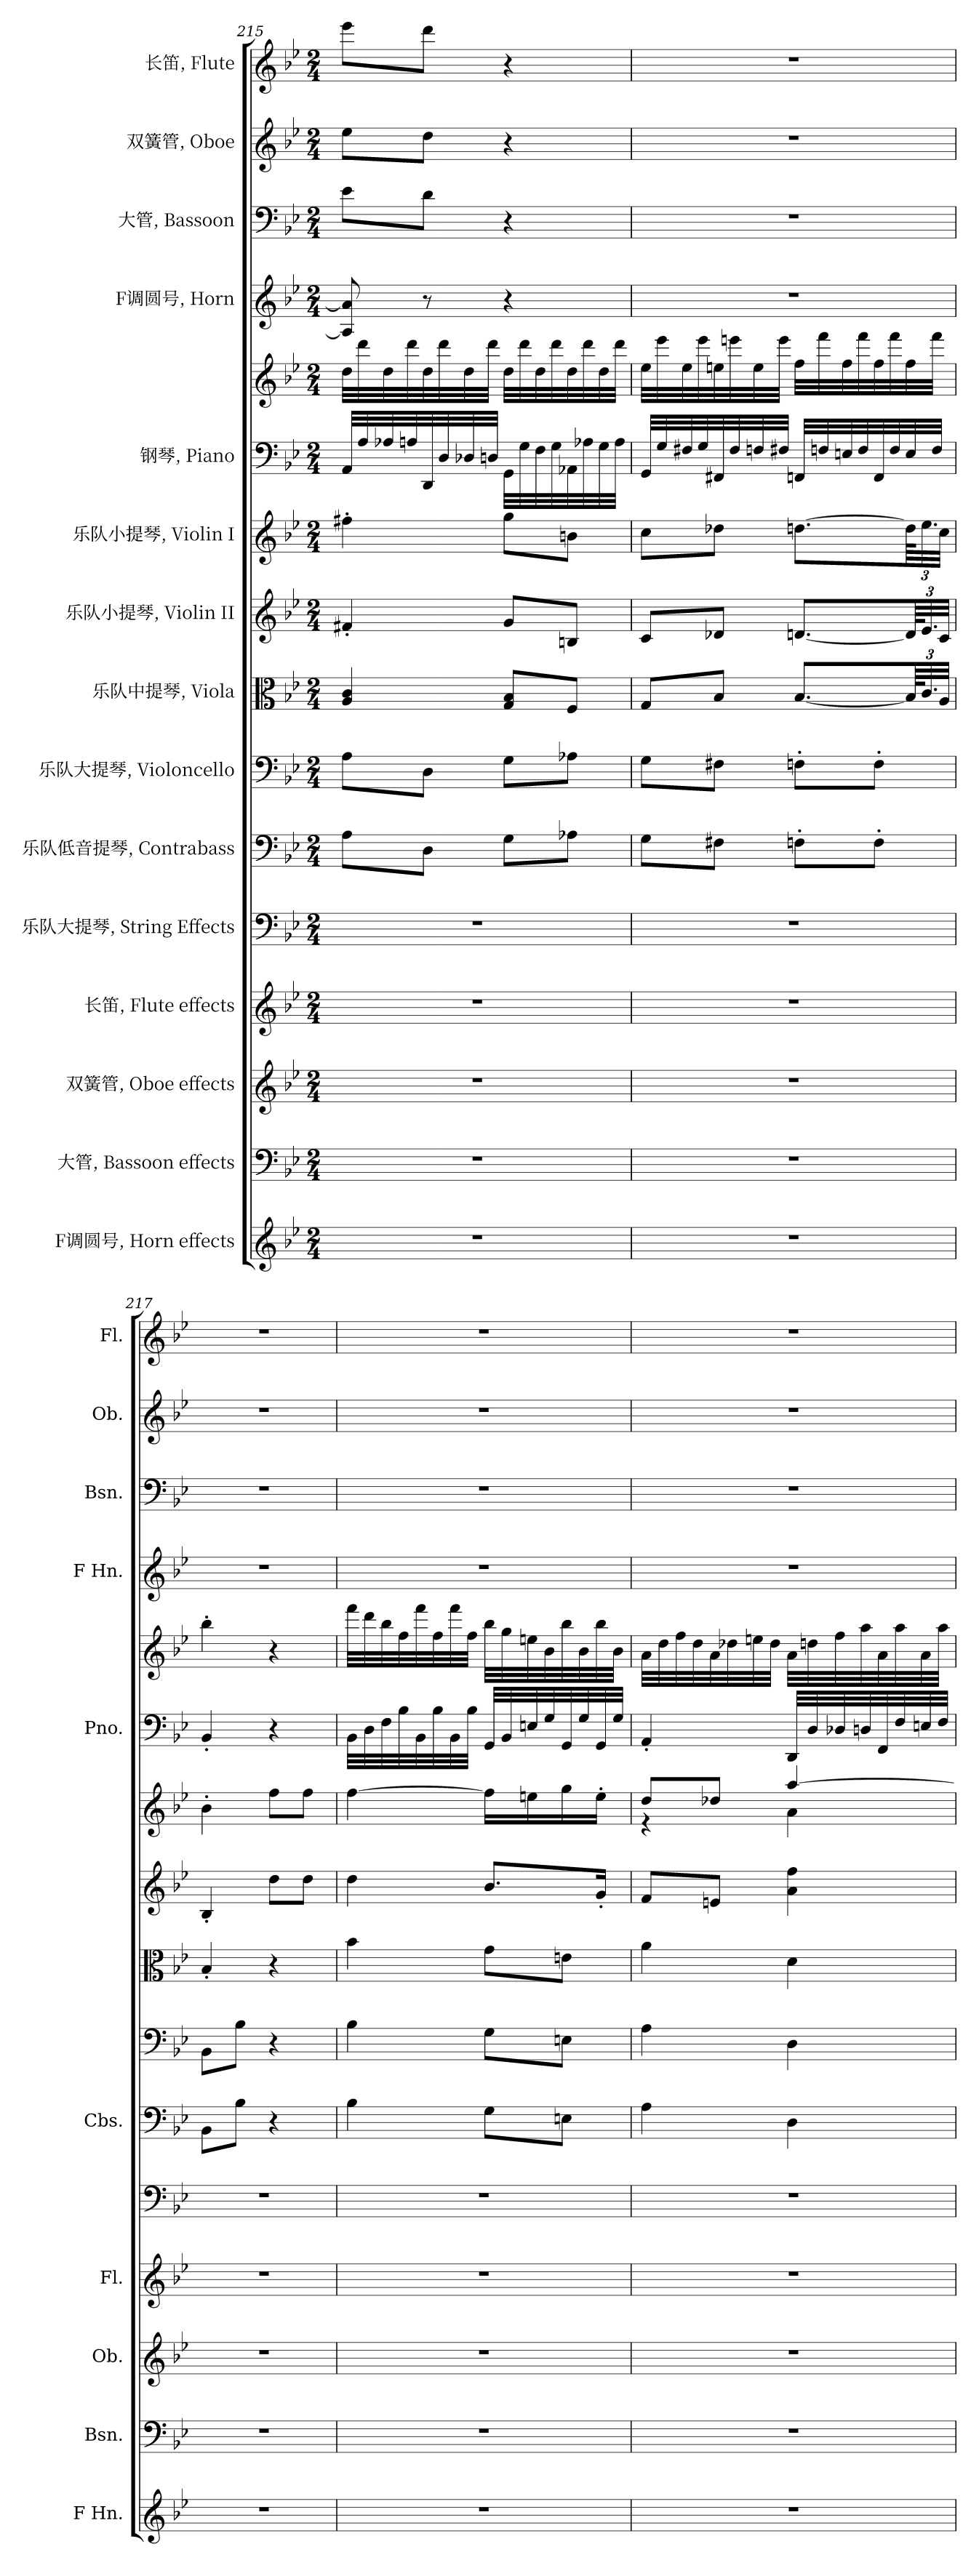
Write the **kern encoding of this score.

**kern	**kern	**kern	**kern	**kern	**kern	**kern	**kern	**kern	**kern	**kern	**kern	**kern	**kern	**kern	**kern
*part15	*part14	*part13	*part12	*part11	*part10	*part9	*part8	*part7	*part6	*part5	*part5	*part4	*part3	*part2	*part1
*staff16	*staff15	*staff14	*staff13	*staff12	*staff11	*staff10	*staff9	*staff8	*staff7	*staff6	*staff5	*staff4	*staff3	*staff2	*staff1
*I"F调圆号, Horn effects	*I"大管, Bassoon effects	*I"双簧管, Oboe effects	*I"长笛, Flute effects	*I"乐队大提琴, String Effects	*I"乐队低音提琴, Contrabass	*I"乐队大提琴, Violoncello	*I"乐队中提琴, Viola	*I"乐队小提琴, Violin II	*I"乐队小提琴, Violin I	*I"钢琴, Piano	*	*I"F调圆号, Horn	*I"大管, Bassoon	*I"双簧管, Oboe	*I"长笛, Flute
*I'F Hn.	*I'Bsn.	*I'Ob.	*I'Fl.	*	*I'Cbs.	*	*	*	*	*I'Pno.	*	*I'F Hn.	*I'Bsn.	*I'Ob.	*I'Fl.
!!LO:PB:g=z
*clefG2	*clefF4	*clefG2	*clefG2	*clefF4	*clefF4	*clefF4	*clefC3	*clefG2	*clefG2	*clefF4	*clefG2	*clefG2	*clefF4	*clefG2	*clefG2
*ITrd4c7	*	*	*	*	*ITrd7c12	*	*	*	*	*	*	*ITrd4c7	*	*	*
*k[b-e-a-]	*k[b-e-]	*k[b-e-]	*k[b-e-]	*k[b-e-]	*k[b-e-]	*k[b-e-]	*k[b-e-]	*k[b-e-]	*k[b-e-]	*k[b-e-]	*k[b-e-]	*k[b-e-a-]	*k[b-e-]	*k[b-e-]	*k[b-e-]
*M2/4	*M2/4	*M2/4	*M2/4	*M2/4	*M2/4	*M2/4	*M2/4	*M2/4	*M2/4	*M2/4	*M2/4	*M2/4	*M2/4	*M2/4	*M2/4
=215	=215	=215	=215	=215	=215	=215	=215	=215	=215	=215	=215	=215	=215	=215	=215
2r	2r	2r	2r	2r	8AA\L	8A\L	4A/ 4c/	4f#X'/	4ff#X'\	32AA/LLL	32dd\LLL	8D/] 8d/]	8e-\L	8ee-\L	8eee-\L
.	.	.	.	.	.	.	.	.	.	32A/	32ddd\	.	.	.	.
.	.	.	.	.	.	.	.	.	.	32A-X/	32dd\	.	.	.	.
.	.	.	.	.	.	.	.	.	.	32An/	32ddd\	.	.	.	.
.	.	.	.	.	8DD\J	8D\J	.	.	.	32DD/	32dd\	8r	8d\J	8dd\J	8ddd\J
.	.	.	.	.	.	.	.	.	.	32D/	32ddd\	.	.	.	.
.	.	.	.	.	.	.	.	.	.	32D-X/	32dd\	.	.	.	.
.	.	.	.	.	.	.	.	.	.	32Dn/JJJ	32ddd\JJJ	.	.	.	.
.	.	.	.	.	8GG\L	8G\L	8G/ 8B-/L	8g/L	8gg\L	32GG\LLL	32dd\LLL	4r	4r	4r	4r
.	.	.	.	.	.	.	.	.	.	32G\	32ddd\	.	.	.	.
.	.	.	.	.	.	.	.	.	.	32F\	32dd\	.	.	.	.
.	.	.	.	.	.	.	.	.	.	32G\	32ddd\	.	.	.	.
.	.	.	.	.	8AA-X\J	8A-X\J	8F/J	8Bn/J	8bn\J	32AA-X\	32dd\	.	.	.	.
.	.	.	.	.	.	.	.	.	.	32A-X\	32ddd\	.	.	.	.
.	.	.	.	.	.	.	.	.	.	32G\	32dd\	.	.	.	.
.	.	.	.	.	.	.	.	.	.	32A-\JJJ	32ddd\JJJ	.	.	.	.
!!LO:PB:g=z
=216	=216	=216	=216	=216	=216	=216	=216	=216	=216	=216	=216	=216	=216	=216	=216
2r	2r	2r	2r	2r	8GG\L	8G\L	8G/L	8c/L	8cc\L	32GG/LLL	32ee-\LLL	2r	2r	2r	2r
.	.	.	.	.	.	.	.	.	.	32G/	32eee-\	.	.	.	.
.	.	.	.	.	.	.	.	.	.	32F#X/	32ee-\	.	.	.	.
.	.	.	.	.	.	.	.	.	.	32G/	32eee-\	.	.	.	.
.	.	.	.	.	8FF#X\J	8F#X\J	8B-/J	8d-X/J	8dd-X\J	32FF#X/	32een\	.	.	.	.
.	.	.	.	.	.	.	.	.	.	32F#/	32eeen\	.	.	.	.
.	.	.	.	.	.	.	.	.	.	32Fn/	32ee\	.	.	.	.
.	.	.	.	.	.	.	.	.	.	32F#X/JJJ	32eee\JJJ	.	.	.	.
.	.	.	.	.	8FFn'\L	8Fn'\L	[8.B-/L	[8.dn/L	[8.ddn\L	32FFn/LLL	32ff\LLL	.	.	.	.
.	.	.	.	.	.	.	.	.	.	32Fn/	32fff\	.	.	.	.
.	.	.	.	.	.	.	.	.	.	32En/	32ff\	.	.	.	.
.	.	.	.	.	.	.	.	.	.	32F/	32fff\	.	.	.	.
.	.	.	.	.	8FF'\J	8F'\J	.	.	.	32FF/	32ff\	.	.	.	.
.	.	.	.	.	.	.	.	.	.	32F/	32fff\	.	.	.	.
*	*	*	*	*	*	*	*Xbrackettup	*Xbrackettup	*Xbrackettup	*	*	*	*	*	*
.	.	.	.	.	.	.	96B-/KLL]	96d/KLL]	96dd\KLL]	32E/	32ff\	.	.	.	.
.	.	.	.	.	.	.	48.c/	48.e-/	48.ee-\	.	.	.	.	.	.
.	.	.	.	.	.	.	.	.	.	32F/JJJ	32fff\JJJ	.	.	.	.
.	.	.	.	.	.	.	48A/JJJ	48c/JJJ	48cc\JJJ	.	.	.	.	.	.
=217	=217	=217	=217	=217	=217	=217	=217	=217	=217	=217	=217	=217	=217	=217	=217
2r	2r	2r	2r	2r	8BBB-\L	8BB-\L	4B-'/	4B-'/	4b-'\	4BB-'/	4bb-'\	2r	2r	2r	2r
.	.	.	.	.	8BB-\J	8B-\J	.	.	.	.	.	.	.	.	.
.	.	.	.	.	4r	4r	4r	8dd\L	8ff\L	4r	4r	.	.	.	.
.	.	.	.	.	.	.	.	8dd\J	8ff\J	.	.	.	.	.	.
!!LO:PB:g=z
=218	=218	=218	=218	=218	=218	=218	=218	=218	=218	=218	=218	=218	=218	=218	=218
2r	2r	2r	2r	2r	4BB-\	4B-\	4b-\	4dd\	[4ff\	32BB-\LLL	32fff\LLL	2r	2r	2r	2r
.	.	.	.	.	.	.	.	.	.	32D\	32ddd\	.	.	.	.
.	.	.	.	.	.	.	.	.	.	32F\	32bb-\	.	.	.	.
.	.	.	.	.	.	.	.	.	.	32B-\	32ff\	.	.	.	.
.	.	.	.	.	.	.	.	.	.	32BB-\	32fff\	.	.	.	.
.	.	.	.	.	.	.	.	.	.	32B-\	32ff\	.	.	.	.
.	.	.	.	.	.	.	.	.	.	32BB-\	32fff\	.	.	.	.
.	.	.	.	.	.	.	.	.	.	32B-\JJJ	32ff\JJJ	.	.	.	.
.	.	.	.	.	8GG\L	8G\L	8g\L	8.b-/L	16ff\LL]	32GG/LLL	32bb-\LLL	.	.	.	.
.	.	.	.	.	.	.	.	.	.	32BB-/	32gg\	.	.	.	.
.	.	.	.	.	.	.	.	.	16een\	32En/	32een\	.	.	.	.
.	.	.	.	.	.	.	.	.	.	32G/	32b-\	.	.	.	.
.	.	.	.	.	8EEn\J	8En\J	8en\J	.	16gg\	32GG/	32bb-\	.	.	.	.
.	.	.	.	.	.	.	.	.	.	32G/	32b-\	.	.	.	.
.	.	.	.	.	.	.	.	16g'/Jk	16ee'\JJ	32GG/	32bb-\	.	.	.	.
.	.	.	.	.	.	.	.	.	.	32G/JJJ	32b-\JJJ	.	.	.	.
=219	=219	=219	=219	=219	=219	=219	=219	=219	=219	=219	=219	=219	=219	=219	=219
*	*	*	*	*	*	*	*	*	*^	*	*	*	*	*	*
2r	2r	2r	2r	2r	4AA\	4A\	4a\	8f/L	8dd/L	4r	4AA'/	32a\LLL	2r	2r	2r	2r
.	.	.	.	.	.	.	.	.	.	.	.	32dd\	.	.	.	.
.	.	.	.	.	.	.	.	.	.	.	.	32ff\	.	.	.	.
.	.	.	.	.	.	.	.	.	.	.	.	32dd\	.	.	.	.
.	.	.	.	.	.	.	.	8en/J	8dd-X/J	.	.	32a\	.	.	.	.
.	.	.	.	.	.	.	.	.	.	.	.	32dd-X\	.	.	.	.
.	.	.	.	.	.	.	.	.	.	.	.	32een\	.	.	.	.
.	.	.	.	.	.	.	.	.	.	.	.	32dd-\JJJ	.	.	.	.
.	.	.	.	.	4DD\	4D\	4d\	4a\ 4ff\	[4aa/	4a\	32DD/LLL	32a\LLL	.	.	.	.
.	.	.	.	.	.	.	.	.	.	.	32D/	32ddn\	.	.	.	.
.	.	.	.	.	.	.	.	.	.	.	32D-X/	32ff\	.	.	.	.
.	.	.	.	.	.	.	.	.	.	.	32Dn/	32aa\	.	.	.	.
.	.	.	.	.	.	.	.	.	.	.	32FF/	32a\	.	.	.	.
.	.	.	.	.	.	.	.	.	.	.	32F/	32aa\	.	.	.	.
.	.	.	.	.	.	.	.	.	.	.	32En/	32a\	.	.	.	.
.	.	.	.	.	.	.	.	.	.	.	32F/JJJ	32aa\JJJ	.	.	.	.
*	*	*	*	*	*	*	*	*	*v	*v	*	*	*	*	*	*
=	=	=	=	=	=	=	=	=	=	=	=	=	=	=	=
*-	*-	*-	*-	*-	*-	*-	*-	*-	*-	*-	*-	*-	*-	*-	*-
